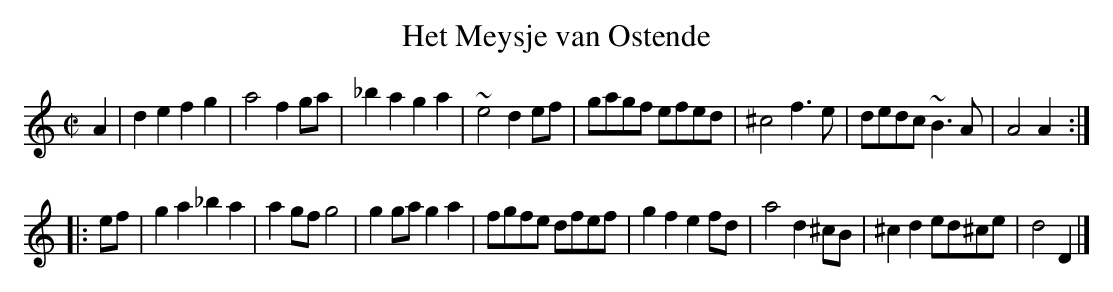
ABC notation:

X:1
T:Het Meysje van Ostende
M:C|
K:Ddor
A2|d2e2f2g2|a4f2ga|_b2a2g2a2|~e4d2ef|gagf efed|^c4f3e|dedc~B3A|A4A2:|
|:ef|g2a2_b2a2|a2gfg4|g2gag2a2|fgfe dfef|g2f2e2fd|a4d2^cB|^c2d2ed^ce|d4D2|]
